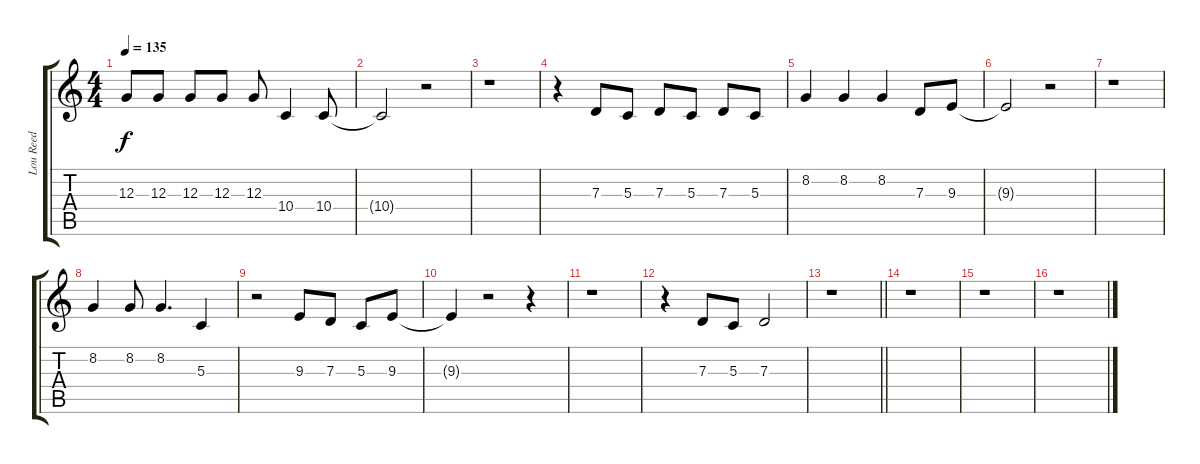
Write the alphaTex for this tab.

\track ("Lou Reed" "Lou Reed") {instrument recorder}
\staff {score tabs}
\tuning (E4 B3 G3 D3 A2 E2) {hide}
\ts (4 4)
\tempo 135
\clef g2
\ks c
12.3.8{dy f} 12.3.8 12.3.8 12.3.8 12.3.8 10.4.4 10.4.8 |
10.4{t}.2 r.2 |
r.1 |
r.4 7.3.8 5.3.8 7.3.8 5.3.8 7.3.8 5.3.8 |
8.2.4 8.2.4 8.2.4 7.3.8 9.3.8 |
9.3{t}.2 r.2 |
r.1 |
8.2.4 8.2.8 8.2.4{d} 5.3.4 |
r.2 9.3.8 7.3.8 5.3.8 9.3.8 |
9.3{t}.4 r.2 r.4 |
r.1 |
r.4 7.3.8 5.3.8 7.3.2 |
\barLineRight lightlight
r.1 |
\section ("" "")
r.1 |
r.1 |
r.1
